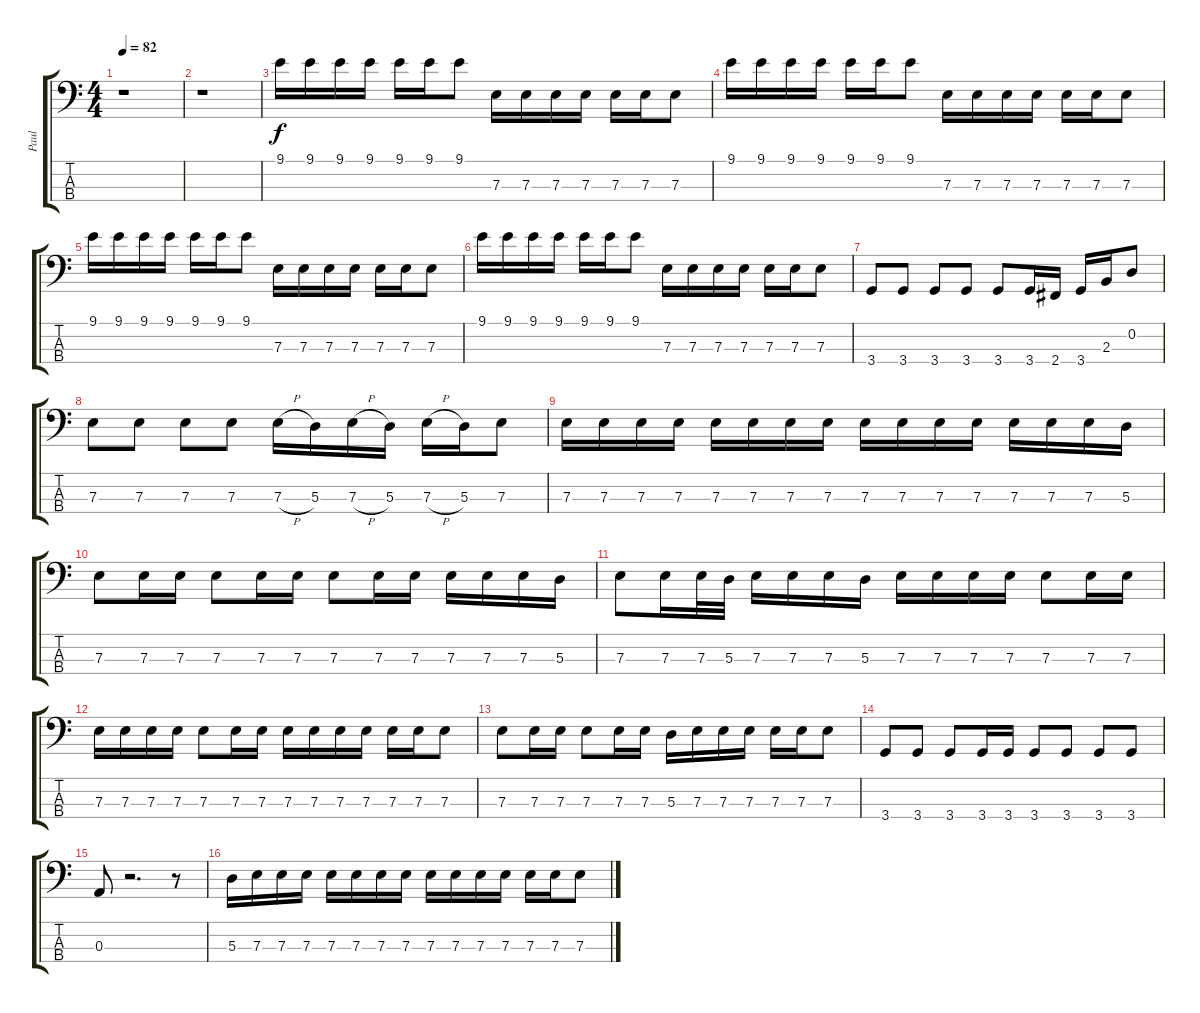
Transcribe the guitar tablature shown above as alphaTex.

\track ("Paul" "Paul") {instrument electricbassfinger}
\staff {score tabs}
\tuning (G2 D2 A1 E1) {hide}
\ts (4 4)
\tempo 82
\clef f4
\ks c
r.1{dy f instrument electricbassfinger} |
r.1 |
9.1.16 9.1.16 9.1.16 9.1.16 9.1.16 9.1.16 9.1.8 7.3.16 7.3.16 7.3.16 7.3.16 7.3.16 7.3.16 7.3.8 |
9.1.16 9.1.16 9.1.16 9.1.16 9.1.16 9.1.16 9.1.8 7.3.16 7.3.16 7.3.16 7.3.16 7.3.16 7.3.16 7.3.8 |
9.1.16 9.1.16 9.1.16 9.1.16 9.1.16 9.1.16 9.1.8 7.3.16 7.3.16 7.3.16 7.3.16 7.3.16 7.3.16 7.3.8 |
9.1.16 9.1.16 9.1.16 9.1.16 9.1.16 9.1.16 9.1.8 7.3.16 7.3.16 7.3.16 7.3.16 7.3.16 7.3.16 7.3.8 |
3.4.8 3.4.8 3.4.8 3.4.8 3.4.8 3.4.16 2.4.16 3.4.16 2.3.16 0.2.8 |
7.3.8 7.3.8 7.3.8 7.3.8 7.3{h}.16 5.3.16 7.3{h}.16 5.3.16 7.3{h}.16 5.3.16 7.3.8 |
7.3.16 7.3.16 7.3.16 7.3.16 7.3.16 7.3.16 7.3.16 7.3.16 7.3.16 7.3.16 7.3.16 7.3.16 7.3.16 7.3.16 7.3.16 5.3.16 |
7.3.8 7.3.16 7.3.16 7.3.8 7.3.16 7.3.16 7.3.8 7.3.16 7.3.16 7.3.16 7.3.16 7.3.16 5.3.16 |
7.3.8 7.3.16 7.3.32 5.3.32 7.3.16 7.3.16 7.3.16 5.3.16 7.3.16 7.3.16 7.3.16 7.3.16 7.3.8 7.3.16 7.3.16 |
7.3.16 7.3.16 7.3.16 7.3.16 7.3.8 7.3.16 7.3.16 7.3.16 7.3.16 7.3.16 7.3.16 7.3.16 7.3.16 7.3.8 |
7.3.8 7.3.16 7.3.16 7.3.8 7.3.16 7.3.16 5.3.16 7.3.16 7.3.16 7.3.16 7.3.16 7.3.16 7.3.8 |
3.4.8 3.4.8 3.4.8 3.4.16 3.4.16 3.4.8 3.4.8 3.4.8 3.4.8 |
0.3.8 r.2{d} r.8 |
5.3.16 7.3.16 7.3.16 7.3.16 7.3.16 7.3.16 7.3.16 7.3.16 7.3.16 7.3.16 7.3.16 7.3.16 7.3.16 7.3.16 7.3.8
